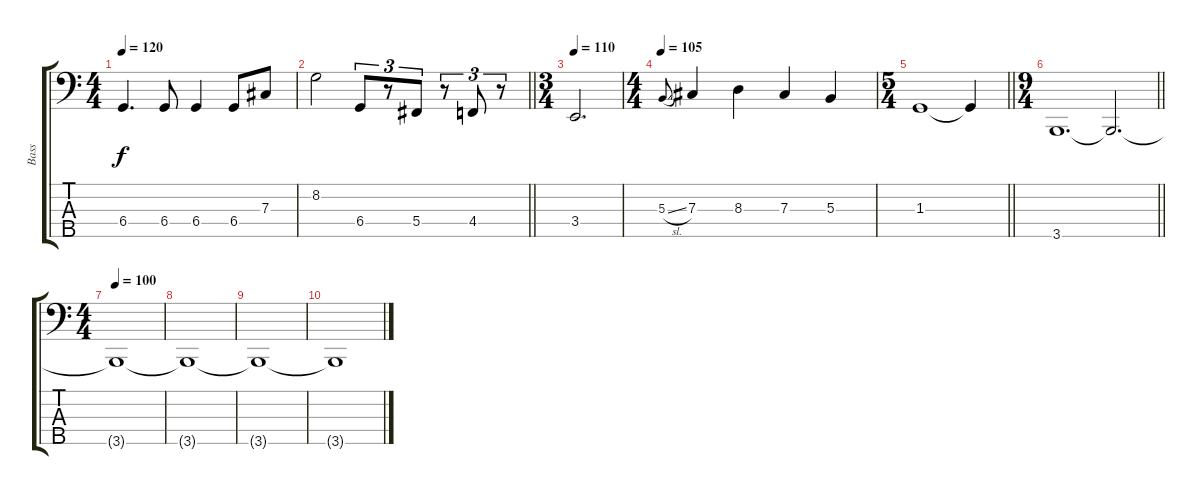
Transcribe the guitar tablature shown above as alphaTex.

\track ("Bass" "Bass") {instrument electricbassfinger}
\staff {score tabs}
\tuning (E2 B1 Gb1 Db1 Ab0) {hide}
\ts (4 4)
\tempo 120
\clef f4
\ks c
6.4.4{d dy f} 6.4.8 6.4.4 6.4.8 7.3.8 |
\barLineRight lightlight
8.2.2 6.4.8{tu (3 2)} r.8{tu (3 2)} 5.4.8{tu (3 2)} r.8{tu (3 2)} 4.4.8{tu (3 2)} r.8{tu (3 2)} |
\ts (3 4)
\tempo 110
3.4.2{d} |
\ts (4 4)
\tempo 105
5.3{sl}.8{gr onbeat} 7.3.4 8.3.4 7.3.4 5.3.4 |
\ts (5 4)
\barLineRight lightlight
1.3.1 1.3{t}.4 |
\ts (9 4)
\barLineRight lightlight
3.5.1{d} 3.5{t}.2{d} |
\ts (4 4)
\tempo 100
3.5{t}.1{volume 0} |
3.5{t}.1 |
3.5{t}.1 |
3.5{t}.1
